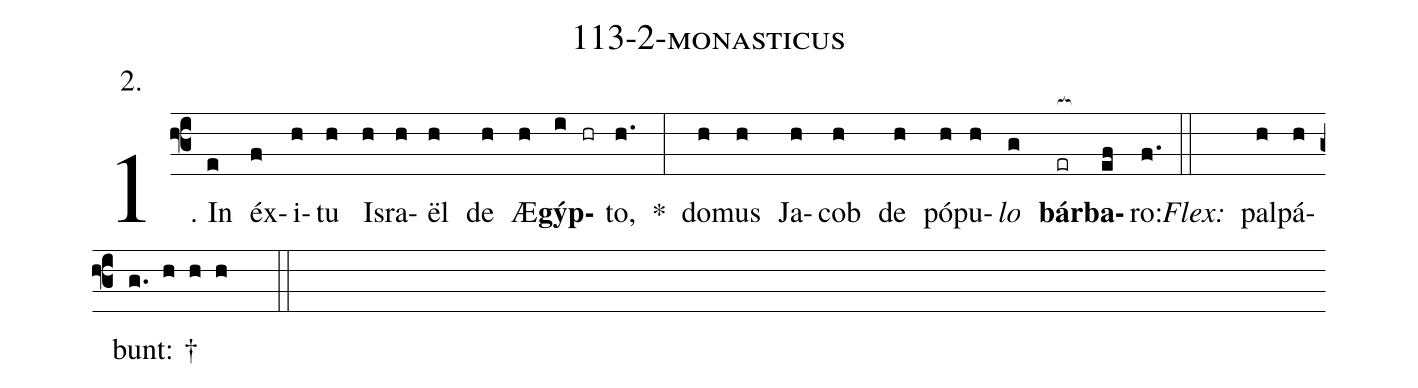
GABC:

name: 113-2-monasticus;
annotation: 2.;
%%
(f3)1. In(e) éx(f)i(h)tu(h) Is(h)ra(h)ël(h) de(h) Æ(h)<b>gýp</b>(i hr)to,(h.) *(:) do(h)mus(h) Ja(h)cob(h) de(h) pó(h)pu(h)<i>lo</i>(g) <b>bár</b>(er[ocb:1{])<b>ba</b>(ef[ocb:0}])ro:(f.) (::)
<i>Flex:</i>()  pal(h)pá(h)bunt: †(g. h h h  ::)
